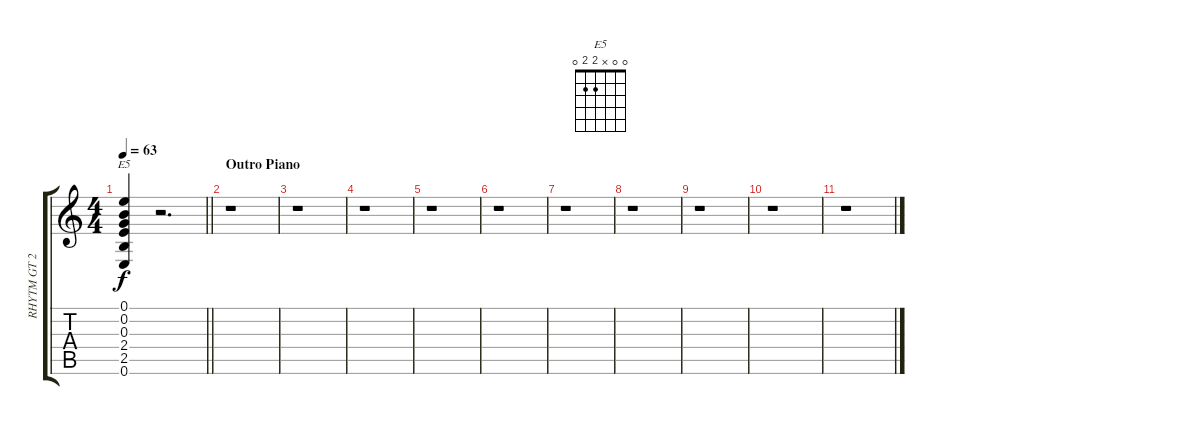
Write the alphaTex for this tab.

\track ("RHYTM GT 2" "RHYTM GT 2") {instrument distortionguitar}
\staff {score tabs}
\tuning (E4 B3 G3 D3 A2 E2) {hide}
\chord ("E5" 0 0 x 2 2 0)
\ts (4 4)
\tempo 63
\clef g2
\barLineRight lightlight
\ks c
(0.1{t} 0.2{t} 0.3{t} 2.4{t} 2.5{t} 0.6{t}).4{ch "E5" dy f} r.2{d} |
\section ("" "Outro Piano")
r.1 |
r.1 |
r.1 |
r.1 |
r.1 |
r.1 |
r.1 |
r.1 |
r.1 |
r.1
